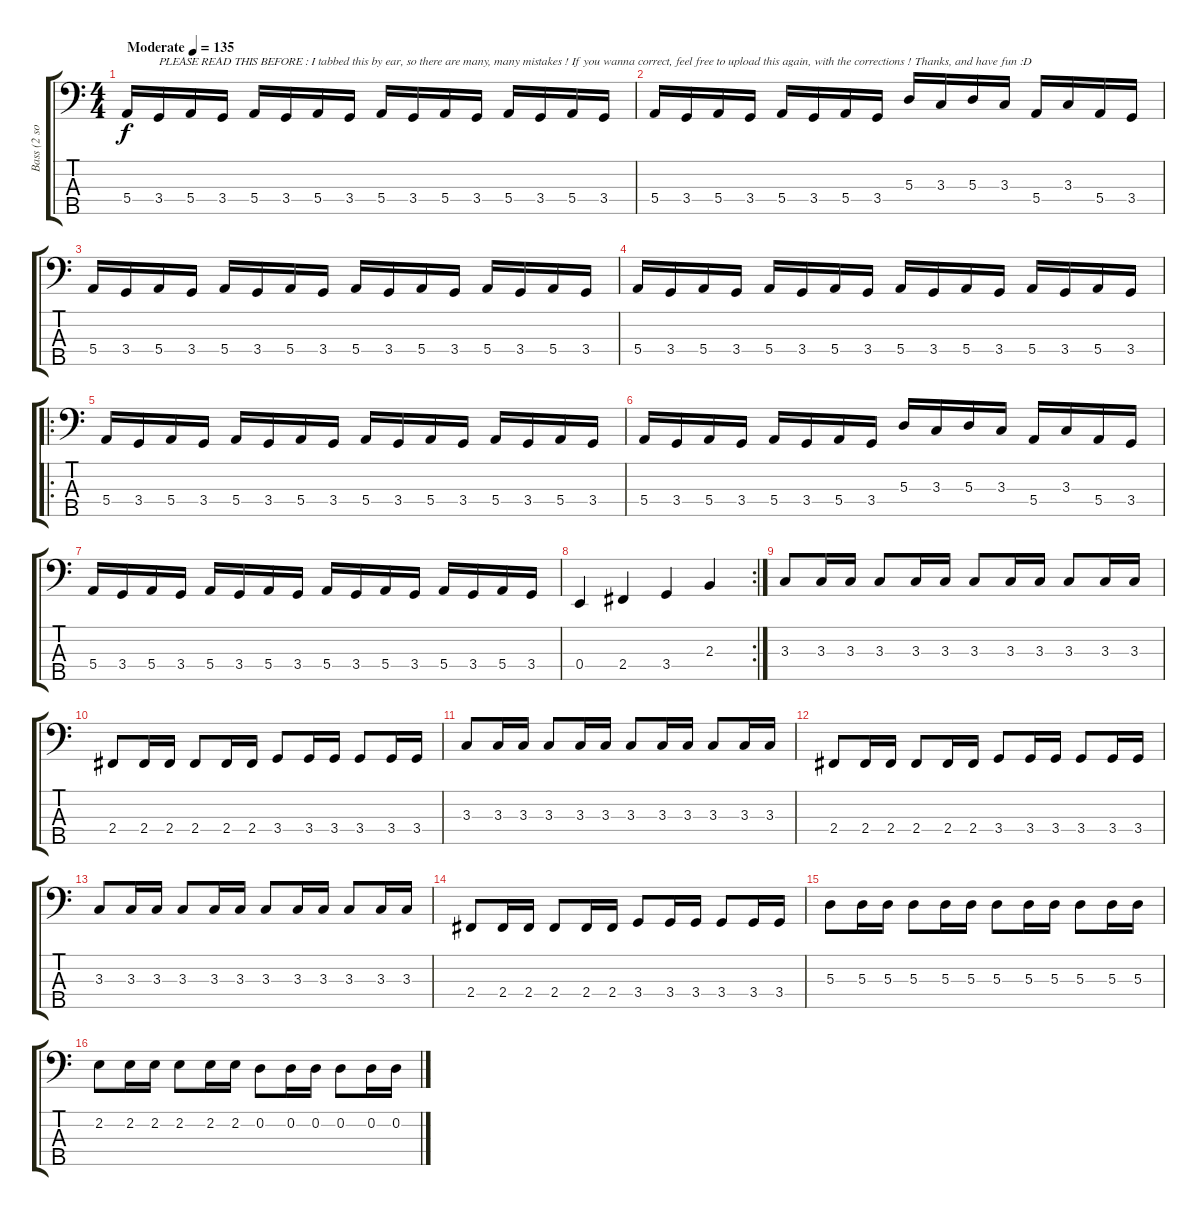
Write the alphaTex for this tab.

\track ("Bass (2 solos :D)" "Bass (2 so") {instrument electricbassfinger}
\staff {score tabs}
\tuning (G2 D2 A1 E1 B0) {hide}
\ts (4 4)
\tempo (135 "Moderate")
\clef f4
\ks c
5.4.16{dy f instrument electricbassfinger} 3.4.16{txt "PLEASE READ THIS BEFORE : I tabbed this by ear, so there are many, many mistakes ! If you wanna correct, feel free to upload this again, with the corrections ! Thanks, and have fun :D"} 5.4.16 3.4.16 5.4.16 3.4.16 5.4.16 3.4.16 5.4.16 3.4.16 5.4.16 3.4.16 5.4.16 3.4.16 5.4.16 3.4.16 |
5.4.16 3.4.16 5.4.16 3.4.16 5.4.16 3.4.16 5.4.16 3.4.16 5.3.16 3.3.16 5.3.16 3.3.16 5.4.16 3.3.16 5.4.16 3.4.16 |
5.4.16 3.4.16 5.4.16 3.4.16 5.4.16 3.4.16 5.4.16 3.4.16 5.4.16 3.4.16 5.4.16 3.4.16 5.4.16 3.4.16 5.4.16 3.4.16 |
5.4.16 3.4.16 5.4.16 3.4.16 5.4.16 3.4.16 5.4.16 3.4.16 5.4.16 3.4.16 5.4.16 3.4.16 5.4.16 3.4.16 5.4.16 3.4.16 |
\ro
5.4.16 3.4.16 5.4.16 3.4.16 5.4.16 3.4.16 5.4.16 3.4.16 5.4.16 3.4.16 5.4.16 3.4.16 5.4.16 3.4.16 5.4.16 3.4.16 |
5.4.16 3.4.16 5.4.16 3.4.16 5.4.16 3.4.16 5.4.16 3.4.16 5.3.16 3.3.16 5.3.16 3.3.16 5.4.16 3.3.16 5.4.16 3.4.16 |
5.4.16 3.4.16 5.4.16 3.4.16 5.4.16 3.4.16 5.4.16 3.4.16 5.4.16 3.4.16 5.4.16 3.4.16 5.4.16 3.4.16 5.4.16 3.4.16 |
\rc 2
0.4.4 2.4.4 3.4.4 2.3.4 |
3.3.8 3.3.16 3.3.16 3.3.8 3.3.16 3.3.16 3.3.8 3.3.16 3.3.16 3.3.8 3.3.16 3.3.16 |
2.4.8 2.4.16 2.4.16 2.4.8 2.4.16 2.4.16 3.4.8 3.4.16 3.4.16 3.4.8 3.4.16 3.4.16 |
3.3.8 3.3.16 3.3.16 3.3.8 3.3.16 3.3.16 3.3.8 3.3.16 3.3.16 3.3.8 3.3.16 3.3.16 |
2.4.8 2.4.16 2.4.16 2.4.8 2.4.16 2.4.16 3.4.8 3.4.16 3.4.16 3.4.8 3.4.16 3.4.16 |
3.3.8 3.3.16 3.3.16 3.3.8 3.3.16 3.3.16 3.3.8 3.3.16 3.3.16 3.3.8 3.3.16 3.3.16 |
2.4.8 2.4.16 2.4.16 2.4.8 2.4.16 2.4.16 3.4.8 3.4.16 3.4.16 3.4.8 3.4.16 3.4.16 |
5.3.8 5.3.16 5.3.16 5.3.8 5.3.16 5.3.16 5.3.8 5.3.16 5.3.16 5.3.8 5.3.16 5.3.16 |
2.2.8 2.2.16 2.2.16 2.2.8 2.2.16 2.2.16 0.2.8 0.2.16 0.2.16 0.2.8 0.2.16 0.2.16
